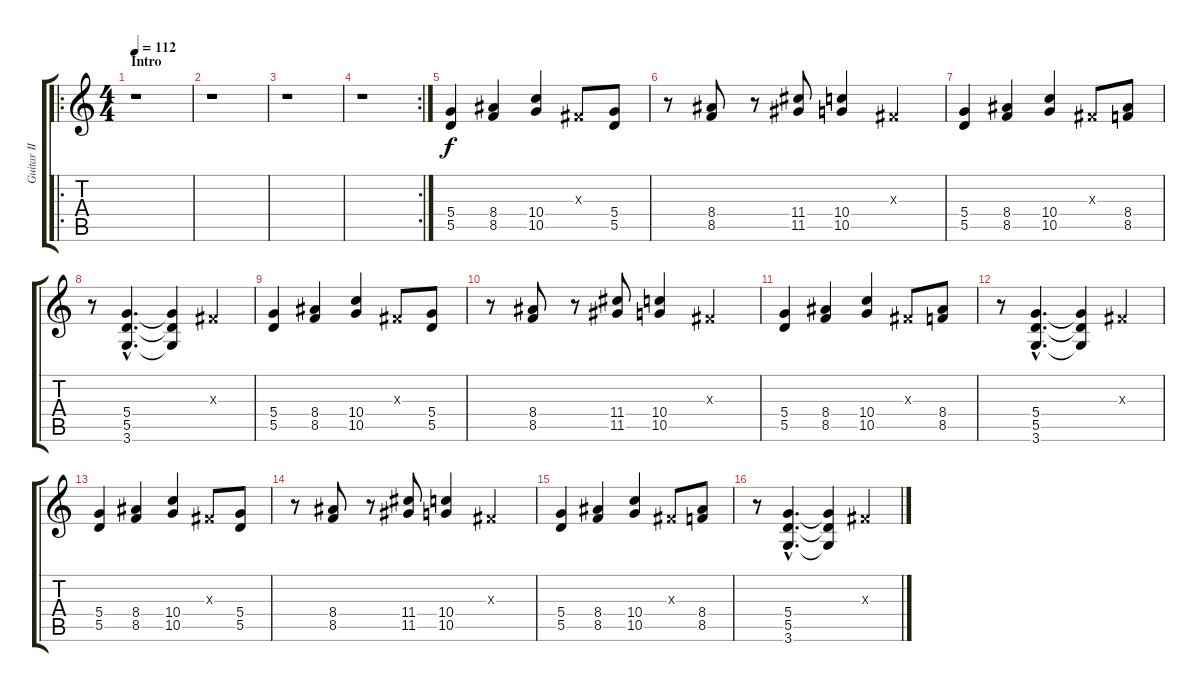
\track ("Guitar II" "Guitar II") {instrument distortionguitar}
\staff {score tabs}
\tuning (E4 B3 G3 D3 A2 E2) {hide}
\ro
\ts (4 4)
\section ("" "Intro")
\tempo 112
\clef g2
\ks c
r.1{dy f instrument distortionguitar} |
r.1 |
r.1 |
\rc 2
r.1 |
(5.4 5.5).4 (8.4 8.5).4 (10.4 10.5).4 -1.3{x}.8 (5.4 5.5).8 |
r.8 (8.4 8.5).8 r.8 (11.4 11.5).8 (10.4 10.5).4 -1.3{x}.4 |
(5.4 5.5).4 (8.4 8.5).4 (10.4 10.5).4 -1.3{x}.8 (8.4 8.5).8 |
r.8 (5.4{hac} 5.5{hac} 3.6{hac}).4{d} (5.4{t} 5.5{t} 3.6{t}).4 -1.3{x}.4 |
(5.4 5.5).4 (8.4 8.5).4 (10.4 10.5).4 -1.3{x}.8 (5.4 5.5).8 |
r.8 (8.4 8.5).8 r.8 (11.4 11.5).8 (10.4 10.5).4 -1.3{x}.4 |
(5.4 5.5).4 (8.4 8.5).4 (10.4 10.5).4 -1.3{x}.8 (8.4 8.5).8 |
r.8 (5.4{hac} 5.5{hac} 3.6{hac}).4{d} (5.4{t} 5.5{t} 3.6{t}).4 -1.3{x}.4 |
(5.4 5.5).4 (8.4 8.5).4 (10.4 10.5).4 -1.3{x}.8 (5.4 5.5).8 |
r.8 (8.4 8.5).8 r.8 (11.4 11.5).8 (10.4 10.5).4 -1.3{x}.4 |
(5.4 5.5).4 (8.4 8.5).4 (10.4 10.5).4 -1.3{x}.8 (8.4 8.5).8 |
r.8 (5.4{hac} 5.5{hac} 3.6{hac}).4{d} (5.4{t} 5.5{t} 3.6{t}).4 -1.3{x}.4
